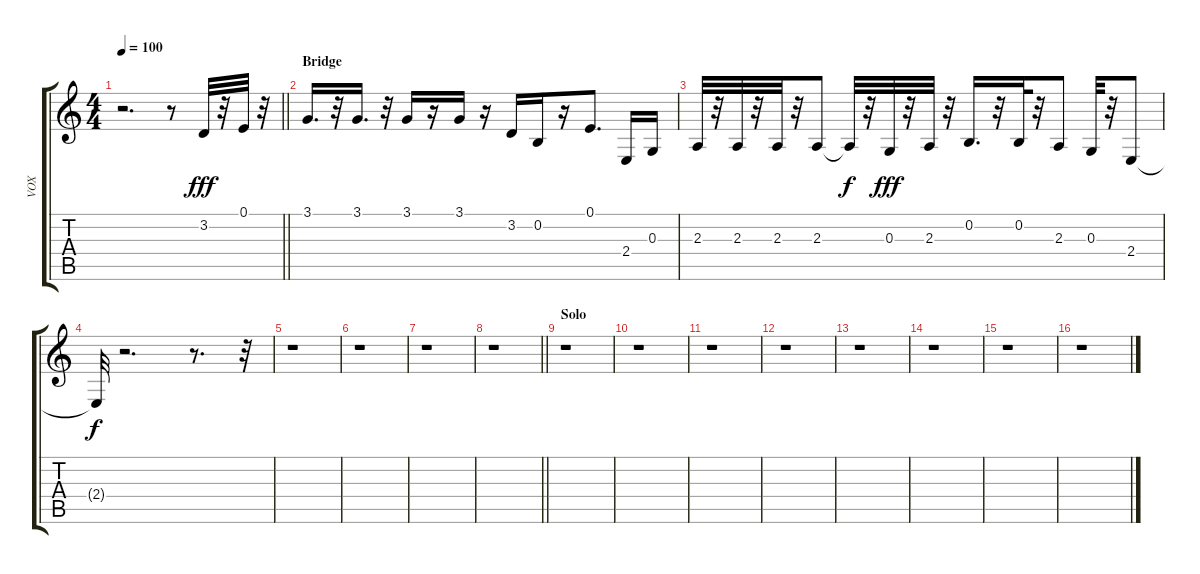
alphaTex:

\track ("VOX" "VOX") {instrument pad3polysynth}
\staff {score tabs}
\tuning (E4 B3 G3 D3 A2 E2) {hide}
\ts (4 4)
\tempo 100
\clef g2
\barLineRight lightlight
\ks c
r.2{d dy fff} r.8 3.2.32 r.32 0.1.32 r.32 |
\section ("" "Bridge")
3.1.16{d} r.32 3.1.16{d} r.32 3.1.16 r.16 3.1.16 r.16 3.2.16 0.2.16 r.16 0.1.8{d} 2.4.16 0.3.16 |
2.3.32 r.32 2.3.32 r.32 2.3.32 r.32 2.3.8 2.3{t}.32{dy f} r.32 0.3.32{dy fff} r.32 2.3.32 r.32 0.2.16{d} r.32 0.2.32 r.32 2.3.8 0.3.32 r.32 2.4.8 |
2.4{t}.32{dy f} r.2{d} r.8{d} r.32 |
r.1 |
r.1 |
r.1 |
\barLineRight lightlight
r.1 |
\section ("" "Solo")
r.1 |
r.1 |
r.1 |
r.1 |
r.1 |
r.1 |
r.1 |
r.1
